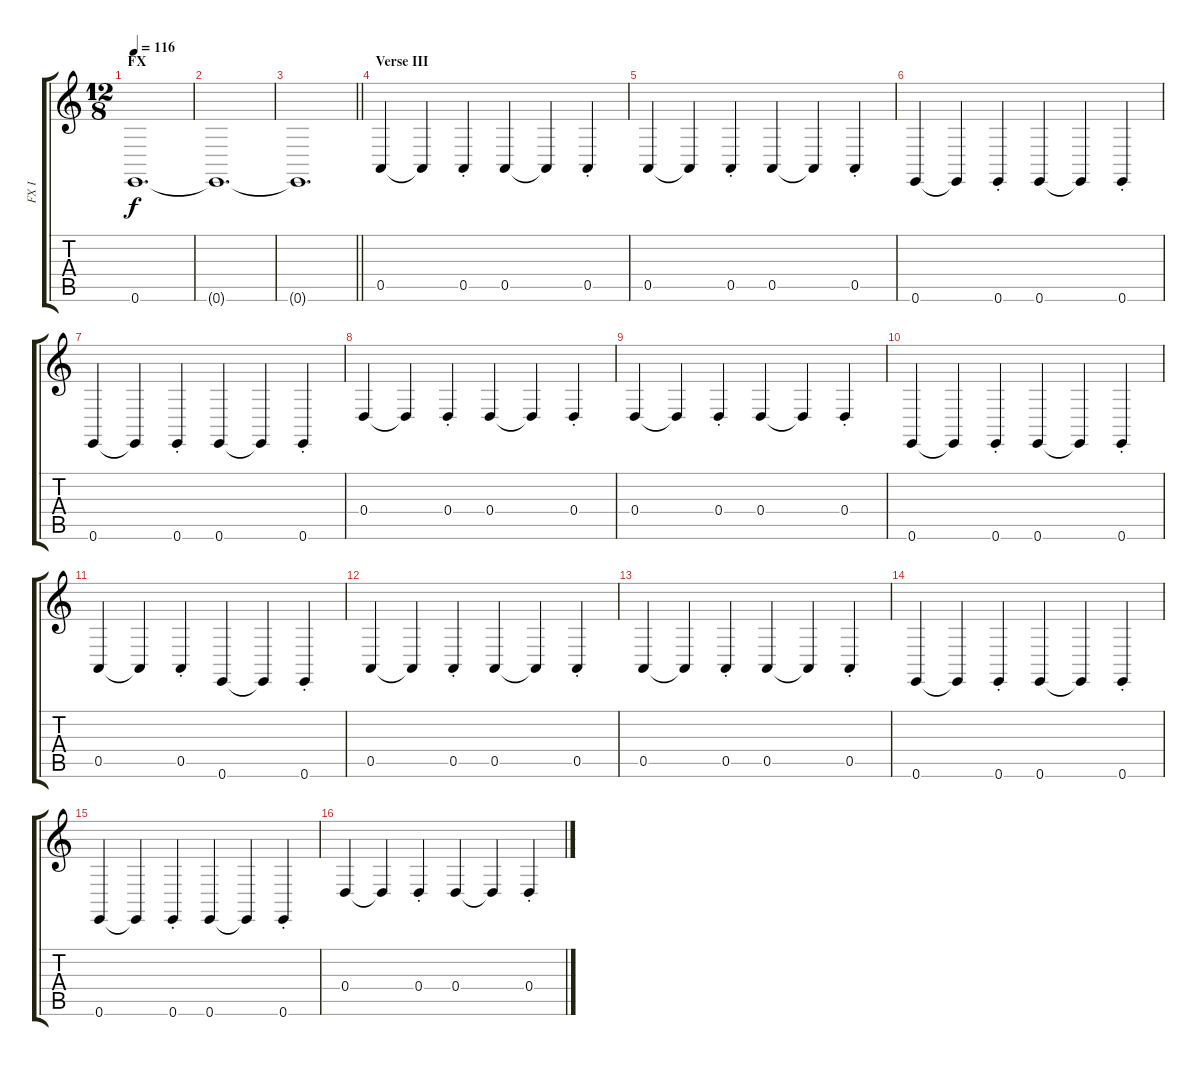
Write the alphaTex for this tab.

\track ("FX I" "FX I") {instrument lead2sawtooth}
\staff {score tabs}
\tuning (E4 B3 G3 D3 A2 E2) {hide}
\ts (12 8)
\section ("" "FX")
\tempo 116
\clef g2
\ks c
0.6{t}.1{d dy f} |
0.6{t}.1{d} |
\barLineRight lightlight
0.6{t}.1{d} |
\section ("" "Verse III")
0.5.4{volume 13 instrument fretlessbass} 0.5{t}.4 0.5{st}.4 0.5.4 0.5{t}.4 0.5{st}.4 |
0.5.4 0.5{t}.4 0.5{st}.4 0.5.4 0.5{t}.4 0.5{st}.4 |
0.6.4 0.6{t}.4 0.6{st}.4 0.6.4 0.6{t}.4 0.6{st}.4 |
0.6.4 0.6{t}.4 0.6{st}.4 0.6.4 0.6{t}.4 0.6{st}.4 |
0.4.4 0.4{t}.4 0.4{st}.4 0.4.4 0.4{t}.4 0.4{st}.4 |
0.4.4 0.4{t}.4 0.4{st}.4 0.4.4 0.4{t}.4 0.4{st}.4 |
0.6.4 0.6{t}.4 0.6{st}.4 0.6.4 0.6{t}.4 0.6{st}.4 |
0.5.4 0.5{t}.4 0.5{st}.4 0.6.4 0.6{t}.4 0.6{st}.4 |
0.5.4{volume 13 instrument fretlessbass} 0.5{t}.4 0.5{st}.4 0.5.4 0.5{t}.4 0.5{st}.4 |
0.5.4 0.5{t}.4 0.5{st}.4 0.5.4 0.5{t}.4 0.5{st}.4 |
0.6.4 0.6{t}.4 0.6{st}.4 0.6.4 0.6{t}.4 0.6{st}.4 |
0.6.4 0.6{t}.4 0.6{st}.4 0.6.4 0.6{t}.4 0.6{st}.4 |
0.4.4 0.4{t}.4 0.4{st}.4 0.4.4 0.4{t}.4 0.4{st}.4
